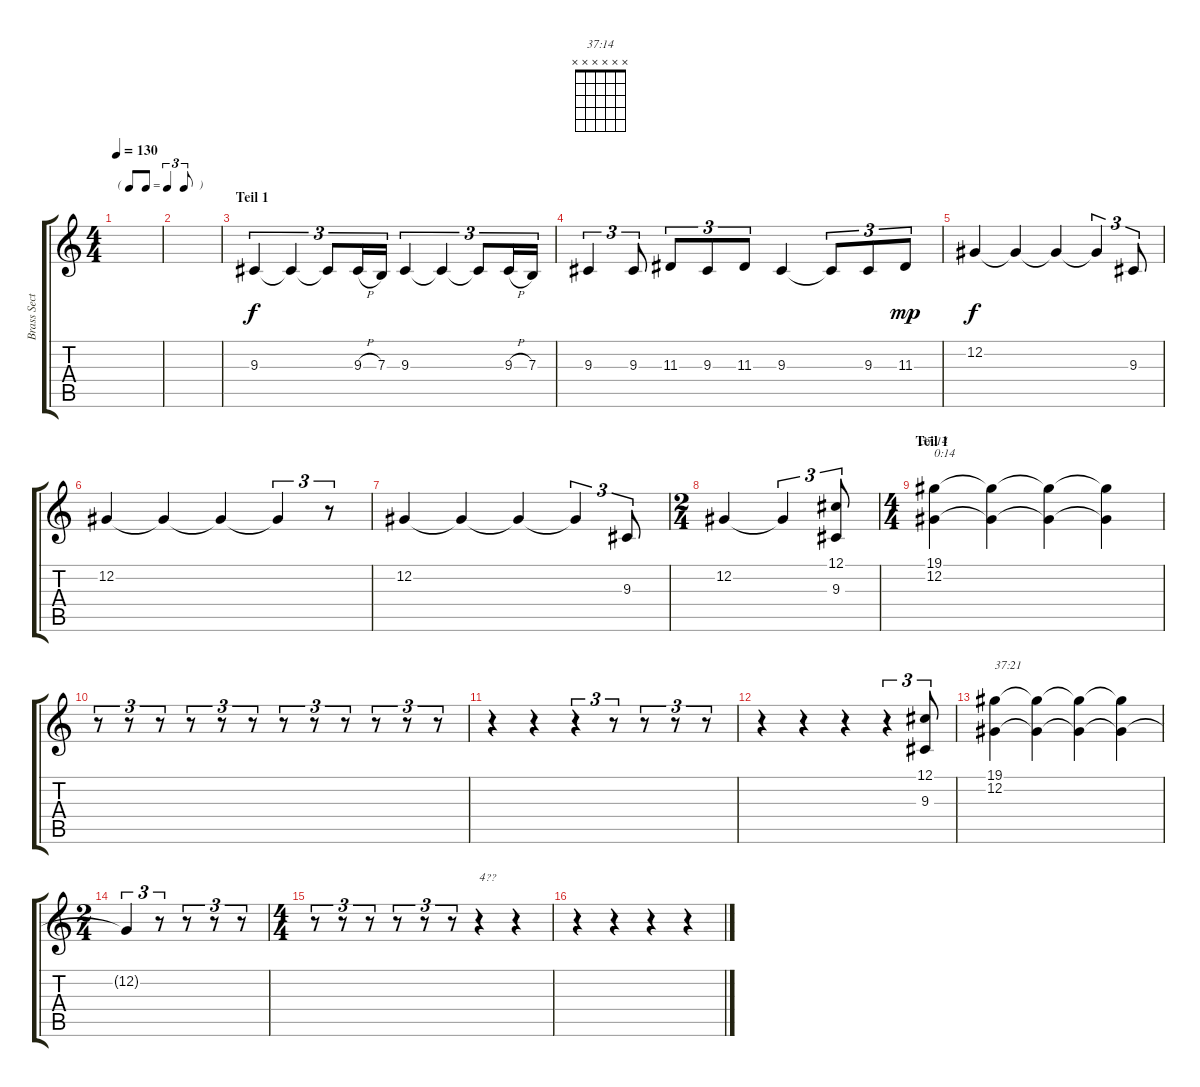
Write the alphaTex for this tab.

\track ("Brass Section" "Brass Sect") {instrument brasssection}
\staff {score tabs}
\tuning (Db4 Ab3 E3 B2 Gb2 Db2) {hide}
\chord ("37:14" x x x x x x)
\ts (4 4)
\tf triplet8th
\tempo 130
\clef g2
\ks c
|
|
\section ("" "Teil 1")
9.3.4{tu (3 2)} 9.3{t}.4{tu (3 2)} 9.3{t}.8{tu (3 2)} 9.3{h}.16{tu (3 2)} 7.3.16{tu (3 2)} 9.3.4{tu (3 2)} 9.3{t}.4{tu (3 2)} 9.3{t}.8{tu (3 2)} 9.3{h}.16{tu (3 2)} 7.3.16{tu (3 2)} |
9.3.4{tu (3 2)} 9.3.8{tu (3 2)} 11.3.8{tu (3 2)} 9.3.8{tu (3 2)} 11.3.8{tu (3 2)} 9.3.4 9.3{t}.8{tu (3 2)} 9.3.8{tu (3 2)} 11.3.8{tu (3 2) dy mp} |
12.2.4{dy f} 12.2{t}.4 12.2{t}.4 12.2{t}.4{tu (3 2)} 9.3.8{tu (3 2)} |
12.2.4 12.2{t}.4 12.2{t}.4 12.2{t}.4{tu (3 2)} r.8{tu (3 2)} |
12.2.4 12.2{t}.4 12.2{t}.4 12.2{t}.4{tu (3 2)} 9.3.8{tu (3 2)} |
\ts (2 4)
12.2.4 12.2{t}.4{tu (3 2)} (12.1 9.3).8{tu (3 2)} |
\ts (4 4)
\section ("" "Teil 1")
(19.1 12.2).4{ch "37:14" txt "0:14"} (19.1{t} 12.2{t}).4 (19.1{t} 12.2{t}).4 (19.1{t} 12.2{t}).4 |
r.8{tu (3 2)} r.8{tu (3 2)} r.8{tu (3 2)} r.8{tu (3 2)} r.8{tu (3 2)} r.8{tu (3 2)} r.8{tu (3 2)} r.8{tu (3 2)} r.8{tu (3 2)} r.8{tu (3 2)} r.8{tu (3 2)} r.8{tu (3 2)} |
r.4 r.4 r.4{tu (3 2)} r.8{tu (3 2)} r.8{tu (3 2)} r.8{tu (3 2)} r.8{tu (3 2)} |
r.4 r.4 r.4 r.4{tu (3 2)} (12.1 9.3).8{tu (3 2)} |
(19.1 12.2).4{txt "37:21"} (19.1{t} 12.2{t}).4 (19.1{t} 12.2{t}).4 (19.1{t} 12.2{t}).4 |
\ts (2 4)
12.2{t}.4{tu (3 2)} r.8{tu (3 2)} r.8{tu (3 2)} r.8{tu (3 2)} r.8{tu (3 2)} |
\ts (4 4)
r.8{tu (3 2)} r.8{tu (3 2)} r.8{tu (3 2)} r.8{tu (3 2)} r.8{tu (3 2)} r.8{tu (3 2)} r.4{txt "4??"} r.4 |
r.4 r.4 r.4 r.4
